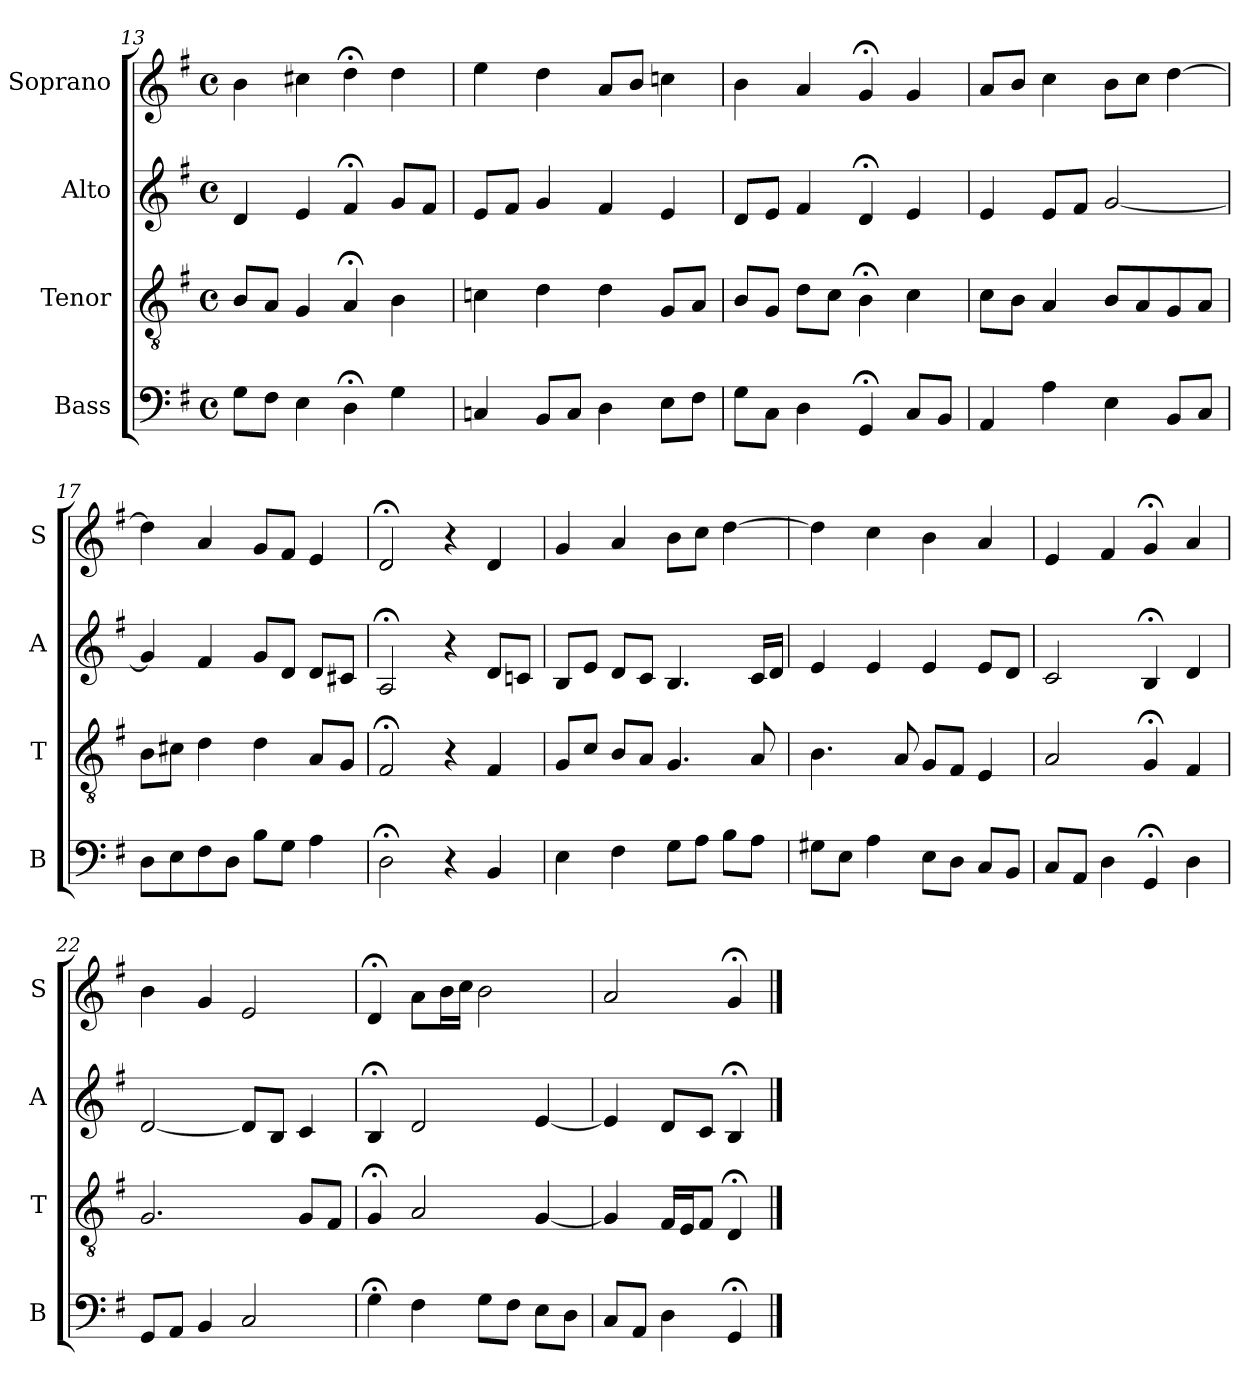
**kern	**kern	**kern	**kern
*part4	*part3	*part2	*part1
*staff4	*staff3	*staff2	*staff1
*I"Bass	*I"Tenor	*I"Alto	*I"Soprano
*I'B	*I'T	*I'A	*I'S
*clefF4	*clefGv2	*clefG2	*clefG2
*k[f#]	*k[f#]	*k[f#]	*k[f#]
*G:	*G:	*G:	*G:
*M4/4	*M4/4	*M4/4	*M4/4
*met(c)	*met(c)	*met(c)	*met(c)
=13	=13	=13	=13
8GL	8BL	4d	4b
8F#J	8AJ	.	.
4E	4G	4e	4cc#X
4D;<	4A;<	4f#;<	4dd;<
4G	4B	8gL	4dd
.	.	8f#J	.
=14	=14	=14	=14
4Cn	4cn	8eL	4ee
.	.	8f#J	.
8BBL	4d	4g	4dd
8CJ	.	.	.
4D	4d	4f#	8aL
.	.	.	8bJ
8EL	8GL	4e	4ccn
8F#J	8AJ	.	.
=15	=15	=15	=15
8GL	8BL	8dL	4b
8CJ	8GJ	8eJ	.
4D	8dL	4f#	4a
.	8cJ	.	.
4GG;<	4B;<	4d;<	4g;<
8CL	4c	4e	4g
8BBJ	.	.	.
=16	=16	=16	=16
4AA	8cL	4e	8aL
.	8BJ	.	8bJ
4A	4A	8eL	4cc
.	.	8f#J	.
4E	8BL	[2g	8bL
.	8A	.	8ccJ
8BBL	8G	.	[4dd
8CJ	8AJ	.	.
=17	=17	=17	=17
8DL	8BL	4g]	4dd]
8E	8c#XJ	.	.
8F#	4d	4f#	4a
8DJ	.	.	.
8BL	4d	8gL	8gL
8GJ	.	8dJ	8f#J
4A	8AL	8dL	4e
.	8GJ	8c#XJ	.
=18	=18	=18	=18
2D;<	2F#;<	2A;<	2d;<
4r	4r	4r	4r
4BB	4F#	8dL	4d
.	.	8cnJ	.
=19	=19	=19	=19
4E	8GL	8BL	4g
.	8cJ	8eJ	.
4F#	8BL	8dL	4a
.	8AJ	8cJ	.
8GL	4.G	4.B	8bL
8AJ	.	.	8ccJ
8BL	.	.	[4dd
8AJ	8A	16cLL	.
.	.	16dJJ	.
=20	=20	=20	=20
8G#XiL	4.Bi	4ei	4ddi]
8EJ	.	.	.
4A	.	4e	4cc
.	8A	.	.
8EL	8GL	4e	4b
8DJ	8F#J	.	.
8CL	4E	8eL	4a
8BBJ	.	8dJ	.
=21	=21	=21	=21
8CL	2A	2c	4e
8AAJ	.	.	.
4D	.	.	4f#
4GG;<	4G;<	4B;<	4g;<
4D	4F#	4d	4a
=22	=22	=22	=22
8GGL	2.G	[2d	4b
8AAJ	.	.	.
4BB	.	.	4g
2C	.	8dL]	2e
.	.	8BJ	.
.	8GL	4c	.
.	8F#J	.	.
=23	=23	=23	=23
4G;<	4G;<	4B;<	4d;<
4F#	2A	2d	8aL
.	.	.	16bL
.	.	.	16ccJJ
8GL	.	.	2b
8F#J	.	.	.
8EL	[4G	[4e	.
8DJ	.	.	.
=24	=24	=24	=24
8CL	4G]	4e]	2a
8AAJ	.	.	.
4D	16F#LL	8dL	.
.	16EJ	.	.
.	8F#J	8cJ	.
4GG;<	4D;<	4B;<	4g;<
==	==	==	==
*-	*-	*-	*-
